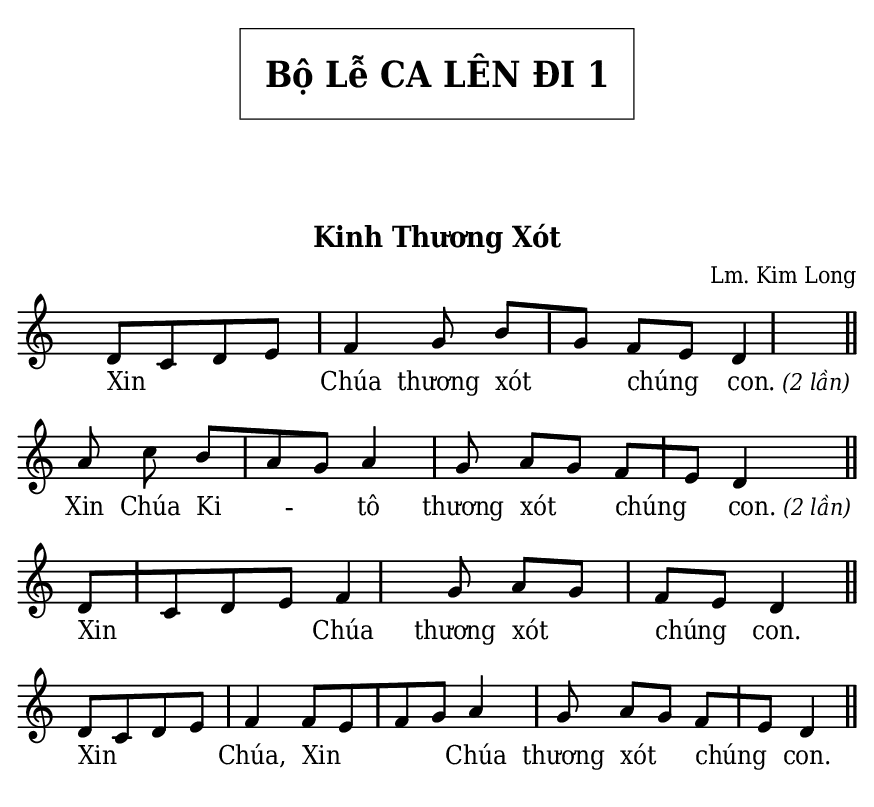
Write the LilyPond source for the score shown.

% Cài đặt chung\
\version "2.22.1"
\include "english.ly"
\include "gregorian.ly"

\header {
  title = \markup \fill-line {
    \center-column {
      \box \pad-markup #2 "Bộ Lễ CA LÊN ĐI 1"
      \null \null \null
    }
  }
  subtitle = \markup { \huge \bold "Kinh Thương Xót" }
  composer = "Lm. Kim Long"
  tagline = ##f
}

% Nhạc phiên khúc
nhacPhienKhucSop = \relative c' {
  \autoBeamOff
  d8 [c d e] f4 g8 b [g] f [e] d4 \bar "||" \break
  a'8 c b [a g] a4 g8 a [g] f [e] d4 \bar "||" \break
  d8 [c d e] f4 g8 a [g] f [e] d4 \bar "||" \break
  d8 [c d e] f4 f8 [e f g] a4 g8 a [g] f [e] d4 \bar "||"
}

% Lời phiên khúc
loiPhienKhucSop = \lyrics {
  Xin Chúa thương xót chúng
  \tweak self-alignment-X #LEFT
  \tweak extra-offset #'(-0.5 . 0)
  \markup { "con." \italic \smaller "(2 lần)" }
  Xin Chúa Ki -- tô thương xót chúng
  \tweak self-alignment-X #LEFT
  \tweak extra-offset #'(-0.5 . 0)
  \markup { "con." \italic \smaller "(2 lần)" }
  Xin Chúa thương xót chúng con.
  Xin Chúa, Xin Chúa thương xót chúng con.
}

% Dàn trang
\paper {
  #(set-paper-size "a5")
  top-margin = 3\mm
  bottom-margin = 3\mm
  left-margin = 3\mm
  right-margin = 3\mm
  #(define fonts
	 (make-pango-font-tree "Deja Vu Serif Condensed"
	 		       "Deja Vu Serif Condensed"
			       "Deja Vu Serif Condensed"
			       (/ 20 20)))
  print-page-number = ##f
}

TongNhip = {
  \key c \major \time 2/4
  \set Timing.beamExceptions = #'()
  \set Timing.baseMoment = #(ly:make-moment 1/4)
}

\score {
  \new ChoirStaff <<
    \new Staff <<
      \new Voice = "beSop" {
        \clef treble \TongNhip \nhacPhienKhucSop
      }
      \new Lyrics \lyricsto beSop \loiPhienKhucSop
    >>
  >>
  \layout {
    \override Staff.TimeSignature.transparent = ##t
    \override Lyrics.LyricSpace.minimum-distance = #1.5
    \override Score.BarNumber.break-visibility = ##(#f #f #f)
    \override Score.SpacingSpanner.uniform-stretching = ##t
    \override Score.SpacingSpanner.packed-spacing = ##f
    \set Score.defaultBarType = ""
    ragged-last = ##f
  } 
}
